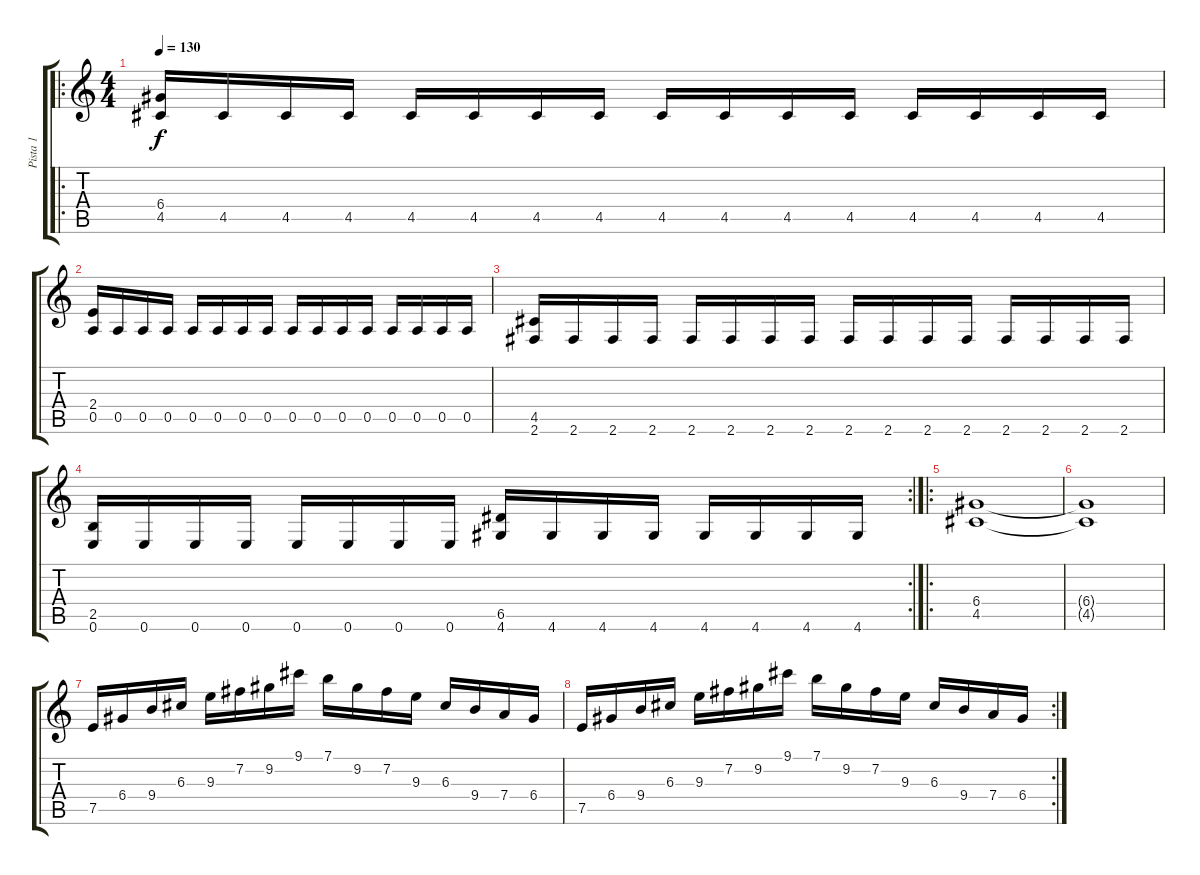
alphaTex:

\track ("Pista 1" "Pista 1") {instrument distortionguitar}
\staff {score tabs}
\tuning (E4 B3 G3 D3 A2 E2) {hide}
\ro
\ts (4 4)
\tempo 130
\clef g2
\ks c
(6.4 4.5).16{dy f} 4.5.16 4.5.16 4.5.16 4.5.16 4.5.16 4.5.16 4.5.16 4.5.16 4.5.16 4.5.16 4.5.16 4.5.16 4.5.16 4.5.16 4.5.16 |
(2.4 0.5).16 0.5.16 0.5.16 0.5.16 0.5.16 0.5.16 0.5.16 0.5.16 0.5.16 0.5.16 0.5.16 0.5.16 0.5.16 0.5.16 0.5.16 0.5.16 |
(4.5 2.6).16 2.6.16 2.6.16 2.6.16 2.6.16 2.6.16 2.6.16 2.6.16 2.6.16 2.6.16 2.6.16 2.6.16 2.6.16 2.6.16 2.6.16 2.6.16 |
\rc 2
(2.5 0.6).16 0.6.16 0.6.16 0.6.16 0.6.16 0.6.16 0.6.16 0.6.16 (6.5 4.6).16 4.6.16 4.6.16 4.6.16 4.6.16 4.6.16 4.6.16 4.6.16 |
\ro
(6.4 4.5).1{balance 0} |
(6.4{t} 4.5{t}).1 |
7.5.16{balance 16} 6.4.16 9.4.16 6.3.16 9.3.16 7.2.16 9.2.16 9.1.16 7.1.16 9.2.16 7.2.16 9.3.16 6.3.16 9.4.16 7.4.16 6.4.16 |
\rc 2
7.5.16 6.4.16 9.4.16 6.3.16 9.3.16 7.2.16 9.2.16 9.1.16 7.1.16 9.2.16 7.2.16 9.3.16 6.3.16 9.4.16 7.4.16 6.4.16
